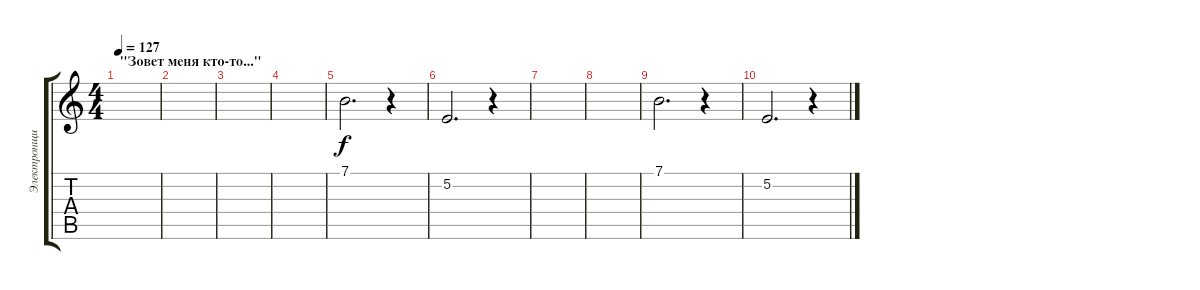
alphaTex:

\track ("Электронщина" "Электронщи") {instrument choiraahs}
\staff {score tabs}
\tuning (E4 B3 G3 D3 A2 E2) {hide}
\ts (4 4)
\section ("" "\"Зовет меня кто-то...\"")
\tempo 127
\clef g2
\ks c
|
|
|
|
7.1.2{d} r.4 |
5.2.2{d} r.4 |
|
|
7.1.2{d} r.4 |
5.2.2{d} r.4
